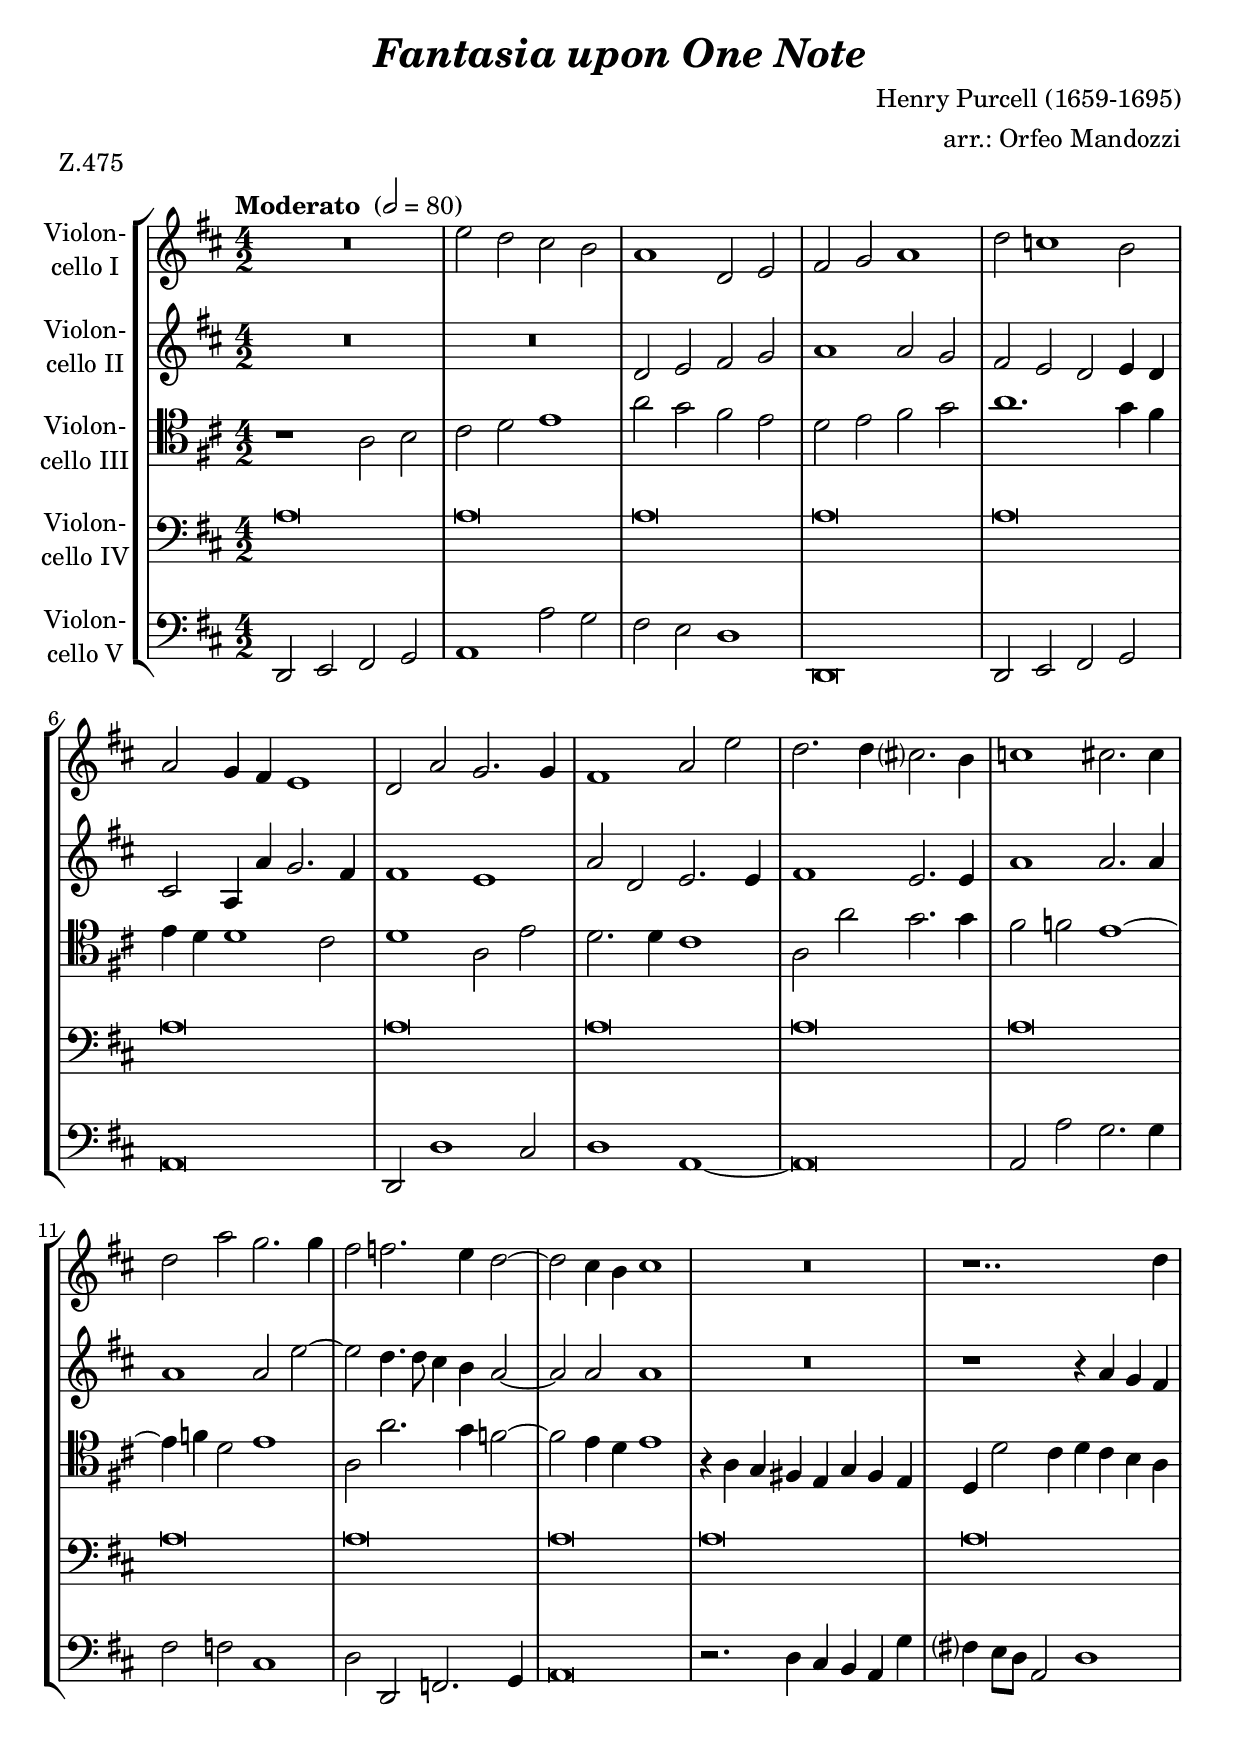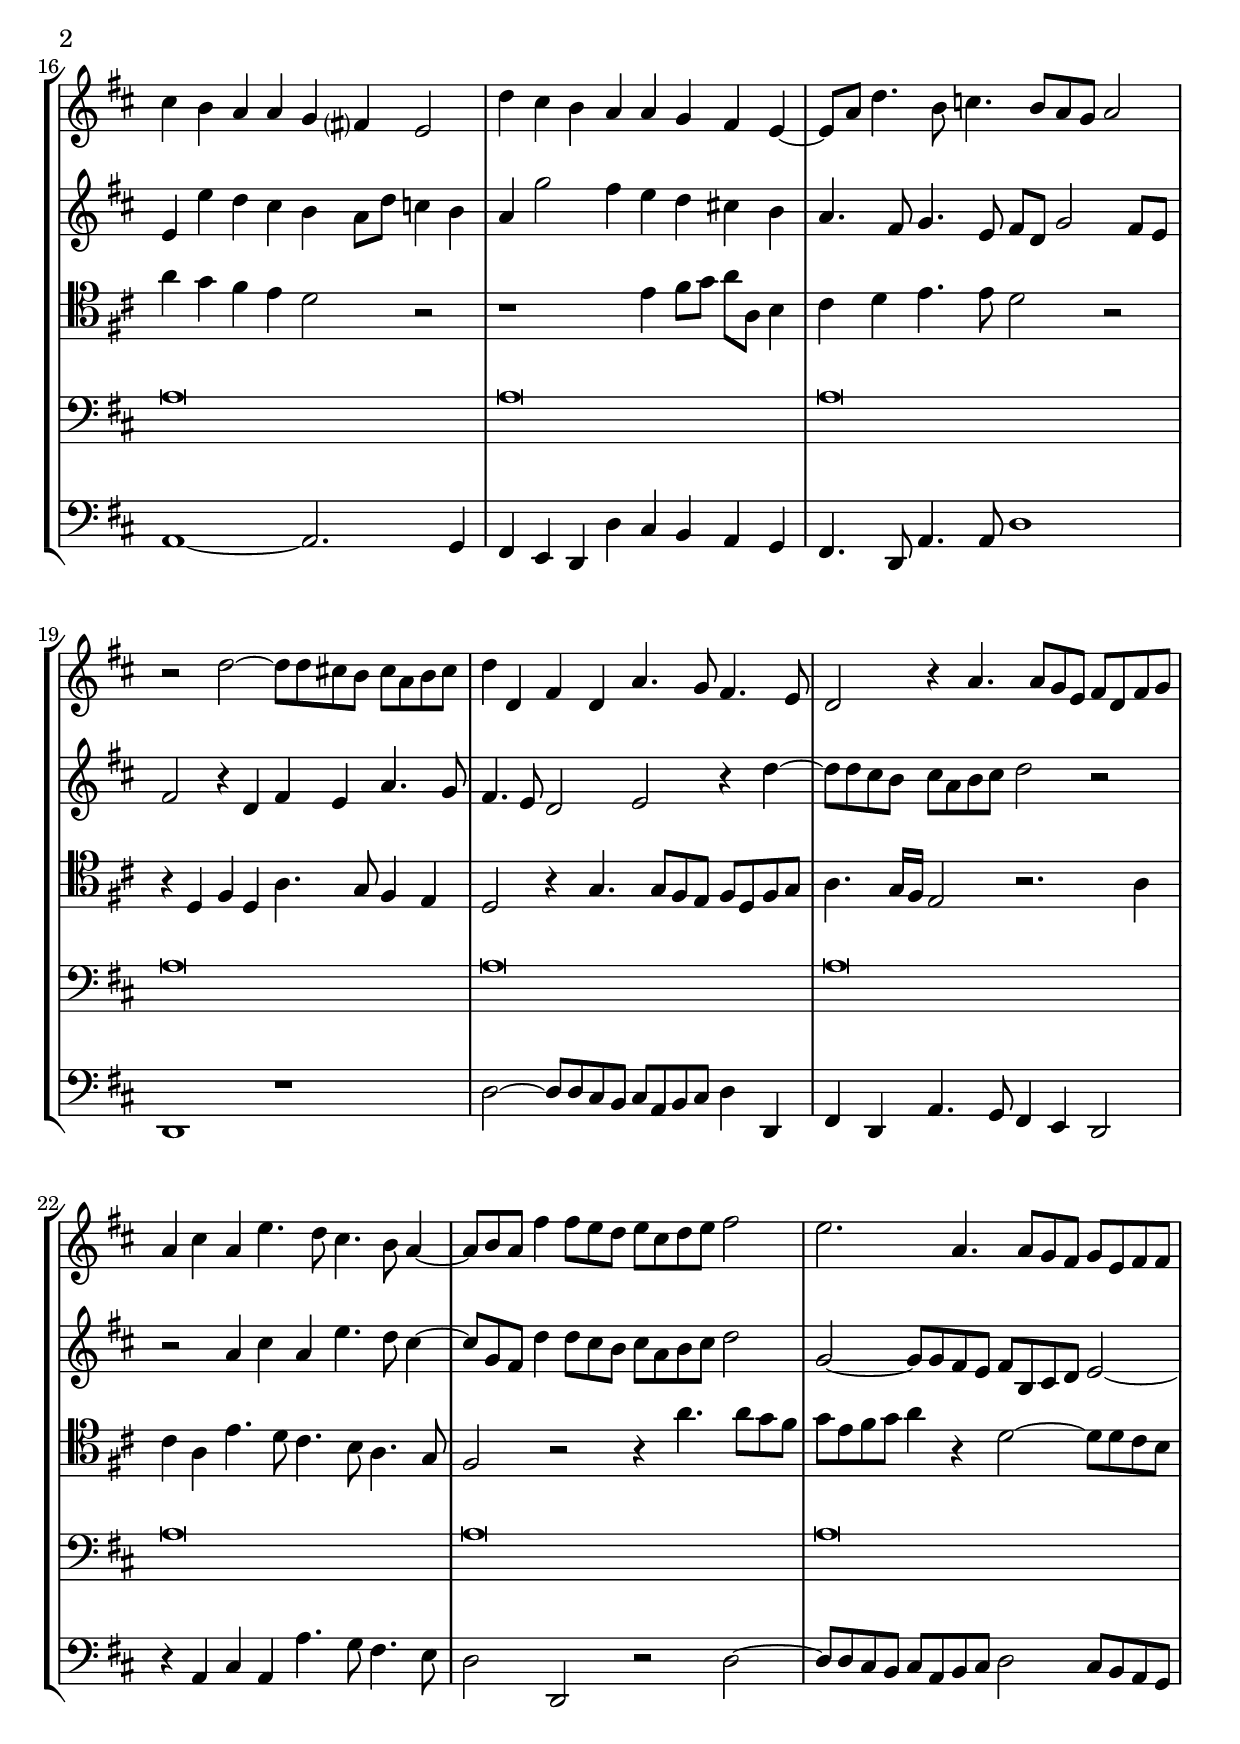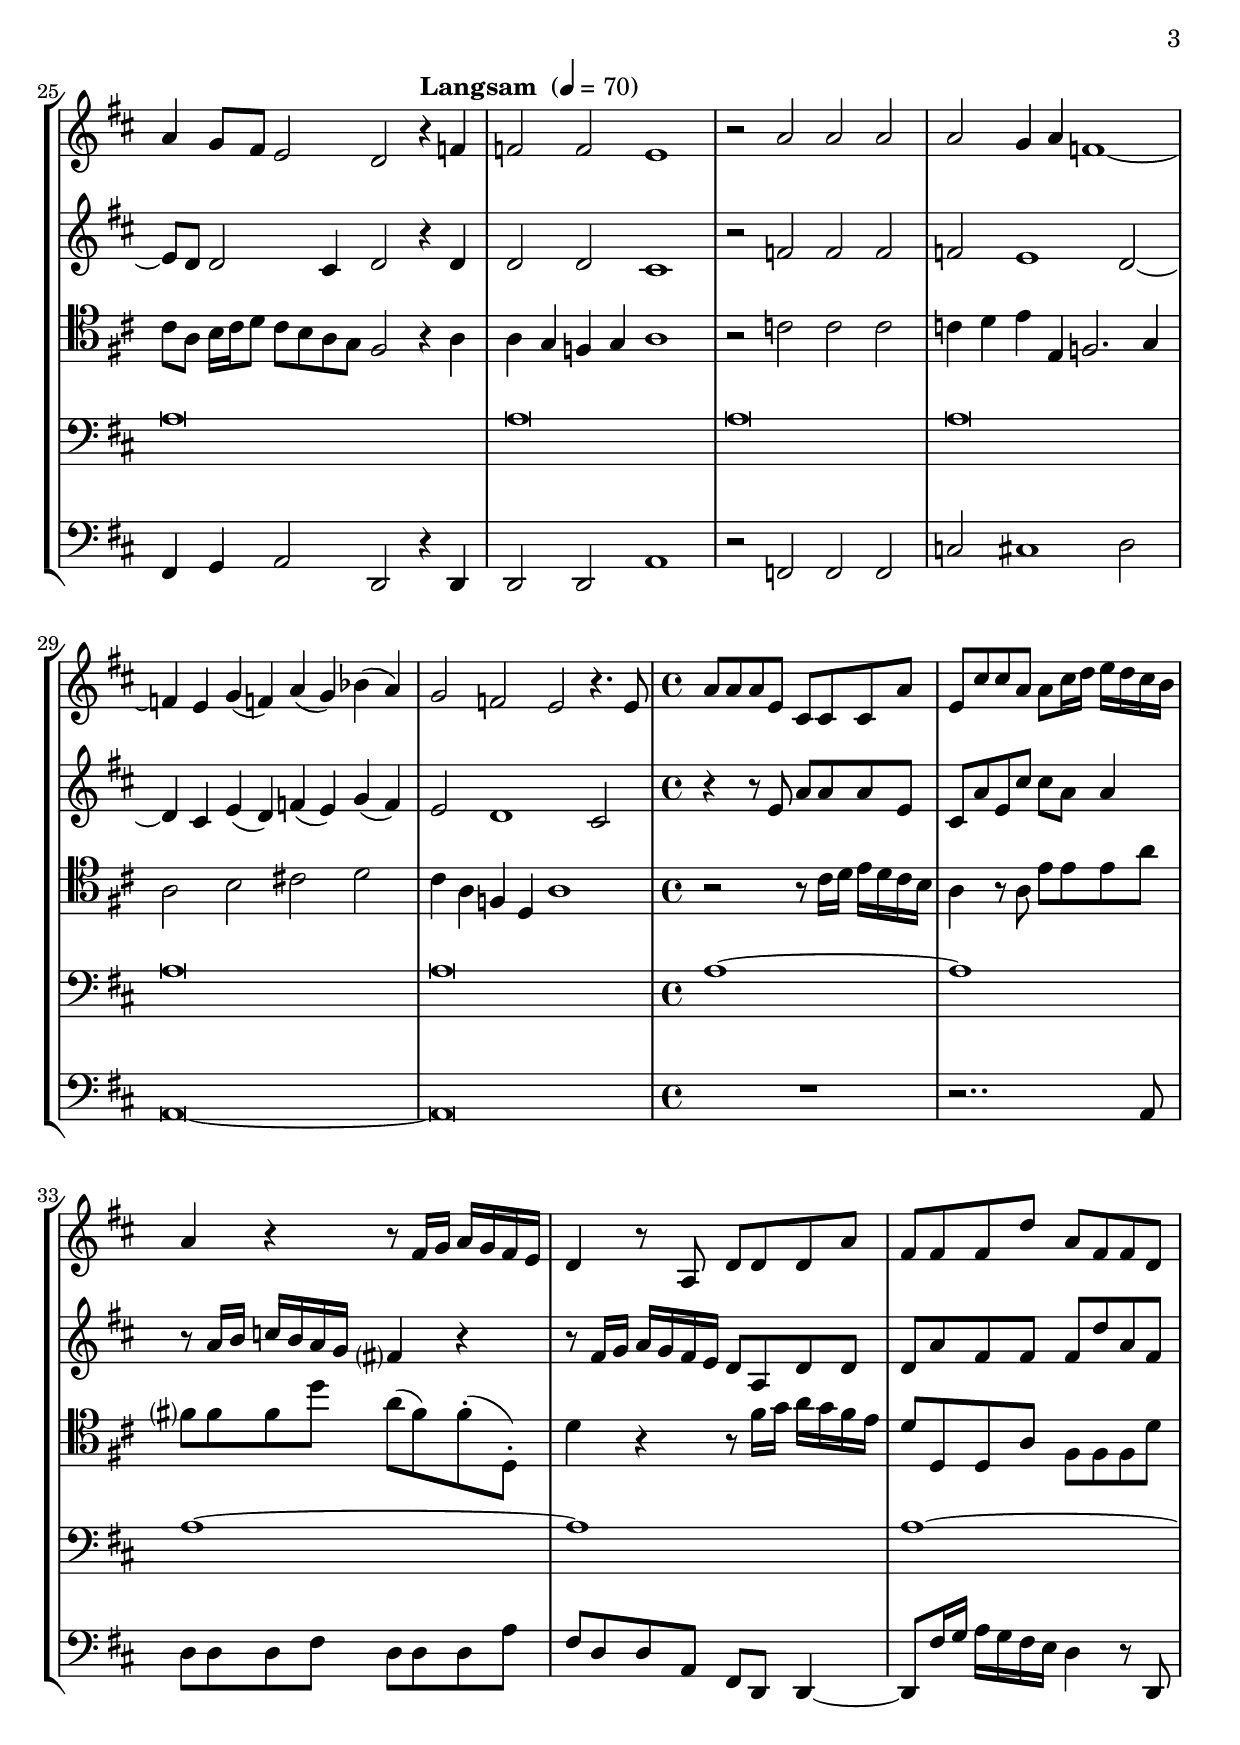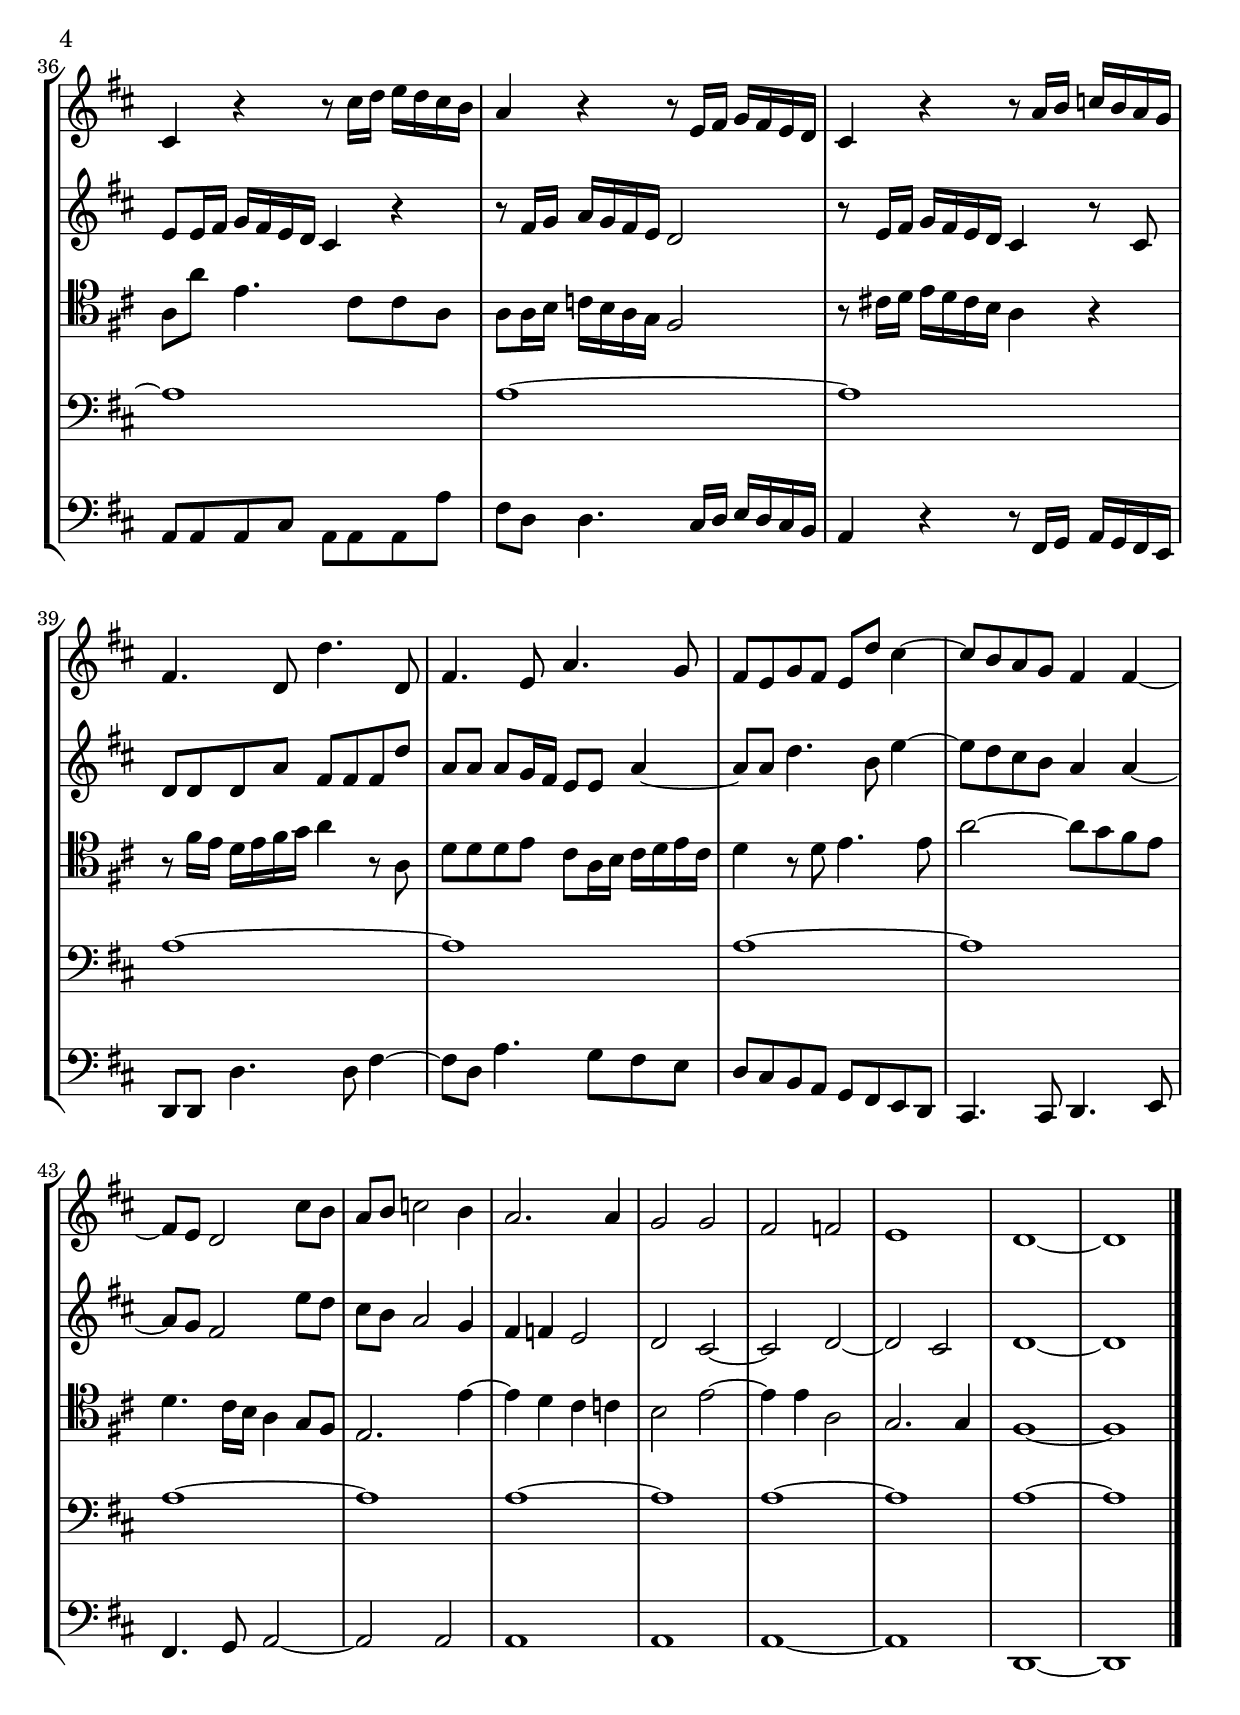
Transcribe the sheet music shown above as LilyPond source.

\version "2.18.2"
\include "deutsch.ly"
  
#(set-global-staff-size 22)

\header {
  title     = \markup \bold \italic "Fantasia upon One Note"
  composer  = "Henry Purcell (1659-1695)"
  arranger  = "arr.: Orfeo Mandozzi"
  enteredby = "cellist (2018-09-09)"
  piece     = "Z.475"
}

voiceconsts = {
  \key d \major
  \time 4/2
  \clef "bass"
%  \numericTimeSignature
  \compressFullBarRests
  % Set default beaming for all staves
% \set Timing.beamExceptions = #'()
% \set Timing.baseMoment     = #(ly:make-moment 1 4)
% \set Timing.beatStructure  = #'(1 1 1)
  \tempo "Moderato " 2=80
}

micl = "clarinet"
mifl = "flute"
miob = "oboe"
mifh = "french horn"
misx = "tenor sax"
mist = "string ensemble 1"
miba = "cello"

slow = \tempo "Langsam " 4=70

va = \relative c'' {
  \voiceconsts
  \clef "treble"

  R\breve
  e2 d cis h
  a1 d,2 e
  fis g a1
  d2 c1 h2

  a g4 fis e1
  d2 a' g2. g4
  fis1 a2 e'
  d2. d4 cis?2. h4

  c1 cis2. cis4
  d2 a' g2. g4
  fis2 f2. e4 d2~

  d cis4 h cis1
  R\breve
  r1.. d4
  cis h a a g fis? e2

  d'4 cis h a a g fis e~
  e8 a d4. h8 c4. h8 a g a2
  r d~ d8 d cis! h cis a h cis

  d4 d, fis d a'4. g8 fis4. e8
  d2 r4 a'4. a8 g e fis d fis g
  a4 cis a e'4. d8 cis4. h8 a4~

  a8 h a fis'4 fis8 e d e cis d e fis2
  e2. a,4. a8 g fis g e fis fis

  a4 g8 fis e2 d \slow r4 f
  f2 f e1
  r2 a a a
  a g4 a f1~

  f4 e g( f) a( g) b( a)
  g2 f e r4. e8 \time 4/4

  a a a e cis cis cis a'
  e cis' cis a a cis16 d e d cis h
  a4 r r8 fis16 g a g fis e

  d4 r8 a d d d a'
  fis fis fis d' a fis fis d
  cis4 r r8 cis'16 d e d cis h
  a4 r r8 e16 fis g fis e d

  cis4 r r8 a'16 h c h a g
  fis4. d8 d'4. d,8
  fis4. e8 a4. g8
  fis e g fis e d' cis4~

  cis8 h a g fis4 fis~
  fis8 e d2 cis'8 h
  a h c2 h4
  a2. a4

  g2 g
  fis f
  e1
  d~
  d \bar "|."
}

vb = \relative c' {
  \voiceconsts
  \clef "treble"

  R\breve*2
  d2 e fis g
  a1 a2 g
  fis e d e4 d

  cis2 a4 a' g2. fis4
  fis1 e
  a2 d, e2. e4
  fis1 e2. e4

  a1 a2. a4
  a1 a2 e'~
  e d4. d8 cis4 h a2~

  a a a1
  R\breve
  r1 r4 a g fis
  e e' d cis h a8 d c4 h

  a g'2 fis4 e d cis! h
  a4. fis8 g4. e8 fis d g2 fis8 e
  fis2 r4 d fis e a4. g8

  fis4. e8 d2 e r4 d'~
  d8 d cis h cis a h cis d2 r
  r a4 cis a e'4. d8 cis4~

  cis8 g fis d'4 d8 cis h cis a h cis d2
  g,~ g8 g fis e fis h, cis d e2~

  e8 d d2 cis4 d2 \slow r4 d
  d2 d cis1
  r2 f f f
  f e1 d2~

  d4 cis e( d) f( e) g( f)
  e2 d1 cis2 \time 4/4

  r4 r8 e a a a e
  cis a' e cis' cis a a4
  r8 a16 h c h a g fis?4 r

  r8 fis16 g a g fis e d8 a d d
  d a' fis fis fis d' a fis
  e e16 fis g fis e d cis4 r
  r8 fis16 g a g fis e d2

  r8 e16 fis g fis e d cis4 r8 cis
  d d d a' fis fis fis d'
  a a a g16 fis e8 e a4~

  a8 a d4. h8 e4~
  e8 d cis h a4 a~
  a8 g fis2 e'8 d
  cis h a2 g4
  fis f e2

  d cis~
  cis d~
  d cis
  d1~
  d \bar "|."
}

vc = \relative c' {
  \voiceconsts
  \clef "tenor"
  
  r1 a2 h
  cis d e1
  a2 g fis e
  d e fis g

  a1. g4 fis
  e d d1 cis2
  d1 a2 e'
  d2. d4 cis1

  a2 a' g2. g4
  fis2 f e1~
  e4 f d2 e1
  a,2 a'2. g4 f2~

  f e4 d e1
  r4 a, g fis! e g fis e
  d d'2 cis4 d cis h a
  a' g fis e d2 r

  r1 e4 fis8 g a a, h4
  cis d e4. e8 d2 r
  r4 d, fis d a'4. g8 fis4 e

  d2 r4 g4. g8 fis e fis d fis g
  a4. g16 fis e2 r2. a4
  cis a e'4. d8 cis4. h8 a4. g8

  fis2 r r4 a'4. a8 g fis
  g e fis g a4 r d,2~ d8 d cis h

  cis a h16 cis d8 cis h a g fis2 \slow r4 a
  a g f g a1
  r2 c c c

  c4 d e e, f2. g4
  a2 h cis! d
  cis4 a f d a'1 \time 4/4

  r2 r8 cis16 d e d cis h
  a4 r8 a e' e e a
  fis? fis fis d' a( fis) fis(-. d,)-.

  d'4 r r8 fis16 g a g fis e
  d8 d, d a' fis fis fis d'
  a a' e4. cis8 cis a
  a a16 h c h a g fis2
  r8 cis'!16 d e d cis h a4 r

  r8 fis'16 e d e fis g a4 r8 a,
  d d d e cis a16 h cis d e cis
  d4 r8 d e4. e8

  a2~ a8 g fis e
  d4. cis16 h a4 g8 fis
  e2. e'4~
  e d cis c

  h2 e~
  e4 e a,2
  g2. g4
  fis1~
  fis \bar "|."
}

vd = \relative c' {
  \voiceconsts
  
  a\breve
  a
  a
  a
  a
  a
  
  a
  a
  a
  a
  a
  a
  
  a
  a
  a
  a
  a
  
  a
  a
  a
  a
  a
  
  a
  a
  << a \\ { s1. \slow s2 } >>
  a\breve
  a
  
  a
  a
  a \time 4/4
  a1~
  a
  a~

  a
  a~
  a
  a~
  a
  a~
  
  a
  a~
  a
  a~
  a
  a~
  
  a
  a~
  a
  a~
  a \bar "|."
}

ve = \relative c, {
  \voiceconsts

  d2 e fis g
  a1 a'2 g
  fis e d1
  d,\breve
  d2 e fis g

  a\breve
  d,2 d'1 cis2
  d1 a~
  a\breve

  a2 a' g2. g4
  fis2 f cis1
  d2 d, f2. g4

  a\breve
  r2. d4 cis h a g'
  fis? e8 d a2 d1
  a~ a2. g4

  fis e d d' cis h a g
  fis4. d8 a'4. a8 d1
  d, r

  d'2~ d8 d cis h cis a h cis d4 d,
  fis d a'4. g8 fis4 e d2
  r4 a' cis a a'4. g8 fis4. e8

  d2 d, r d'~
  d8 d cis h cis a h cis d2 cis8 h a g

  fis4 g a2 d, \slow r4 d
  d2 d a'1
  r2 f f f

  c' cis1 d2
  a\breve~
  a \time 4/4
  R1
  r2.. a8
  d d d fis d d d a'

  fis d d a fis d d4~
  d8 fis'16 g a g fis e d4 r8 d,
  a' a a cis a a a a'
  fis d d4. cis16 d e d cis h

  a4 r r8 fis16 g a g fis e
  d8 d d'4. d8 fis4~
  fis8 d a'4. g8 fis e

  d cis h a g fis e d
  cis4. cis8 d4. e8
  fis4. g8 a2~
  a a
  a1

  a
  a~
  a
  d,~
  d \bar "|."
}


music = \new StaffGroup <<  
      \new Staff {
	\set Staff.midiInstrument = \miba
	\set Staff.instrumentName = \markup \center-column { "Violon-" "cello I" }
	\transpose d d { \va }
      }
  
      \new Staff {
	\set Staff.midiInstrument = \miba
	\set Staff.instrumentName = \markup \center-column { "Violon-" "cello II" }
	\transpose d d { \vb }
      }
  
      \new Staff {
	\set Staff.midiInstrument = \miba
	\set Staff.instrumentName = \markup \center-column { "Violon-" "cello III" }
	\transpose d d { \vc }
      }
  
      \new Staff {
	\set Staff.midiInstrument = \miba
	\set Staff.instrumentName = \markup \center-column { "Violon-" "cello IV" }
	\transpose d d { \vd }
      }
  
      \new Staff {
	\set Staff.midiInstrument = \miba
	\set Staff.instrumentName = \markup \center-column { "Violon-" "cello V" }
	\transpose d d { \ve }
      }
>>

\book {
  \score {
    \music
    \layout {}
  }

  \score {
    \unfoldRepeats \music

    \midi {
      \context {
        \Score
      }
    }
  }
}
